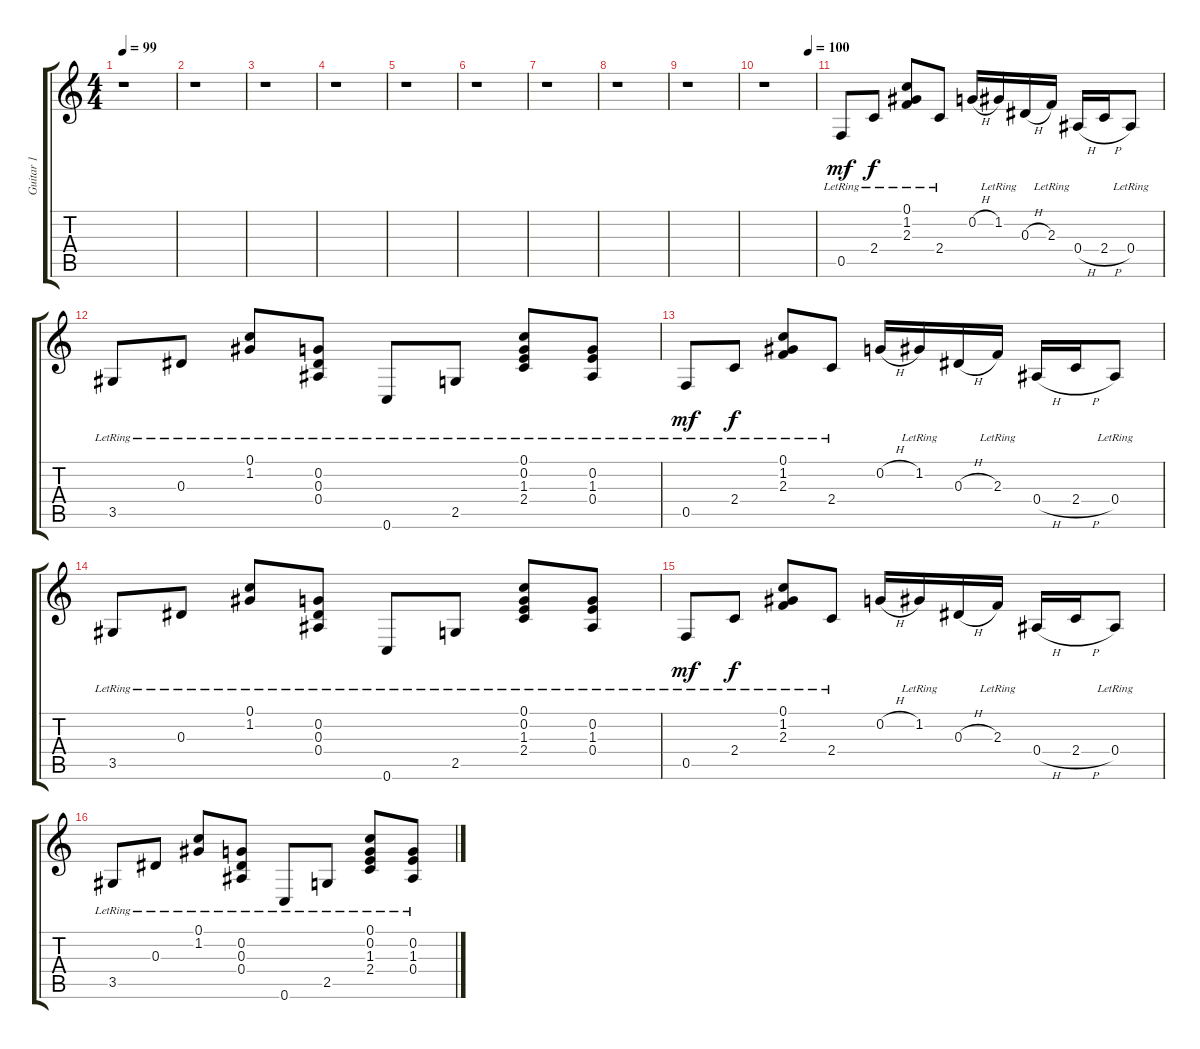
\track ("Guitar 1" "Guitar 1") {instrument acousticguitarsteel}
\staff {score tabs}
\tuning (C4 G3 Eb3 Bb2 F2 C2) {hide}
\ts (4 4)
\tempo 99
\clef g2
\ks c
r.1{dy f} |
r.1 |
r.1 |
r.1 |
r.1 |
r.1 |
r.1 |
r.1 |
r.1 |
\tempo (100 0.875)
r.1 |
0.5{lr}.8{dy mf} 2.4{lr}.8{dy f} (0.1{lr} 1.2{lr} 2.3{lr}).8 2.4{lr}.8 0.2{h}.16 1.2{lr}.16 0.3{h}.16 2.3{lr}.16 0.4{h}.16 2.4{h}.16 0.4{lr}.8 |
3.5{lr}.8 0.3{lr}.8 (0.1{lr} 1.2{lr}).8 (0.2{lr} 0.3{lr} 0.4{lr}).8 0.6{lr}.8 2.5{lr}.8 (0.1{lr} 0.2{lr} 1.3{lr} 2.4{lr}).8 (0.2{lr} 1.3{lr} 0.4{lr}).8 |
0.5{lr}.8{dy mf} 2.4{lr}.8{dy f} (0.1{lr} 1.2{lr} 2.3{lr}).8 2.4{lr}.8 0.2{h}.16 1.2{lr}.16 0.3{h}.16 2.3{lr}.16 0.4{h}.16 2.4{h}.16 0.4{lr}.8 |
3.5{lr}.8 0.3{lr}.8 (0.1{lr} 1.2{lr}).8 (0.2{lr} 0.3{lr} 0.4{lr}).8 0.6{lr}.8 2.5{lr}.8 (0.1{lr} 0.2{lr} 1.3{lr} 2.4{lr}).8 (0.2{lr} 1.3{lr} 0.4{lr}).8 |
0.5{lr}.8{dy mf} 2.4{lr}.8{dy f} (0.1{lr} 1.2{lr} 2.3{lr}).8 2.4{lr}.8 0.2{h}.16 1.2{lr}.16 0.3{h}.16 2.3{lr}.16 0.4{h}.16 2.4{h}.16 0.4{lr}.8 |
3.5{lr}.8 0.3{lr}.8 (0.1{lr} 1.2{lr}).8 (0.2{lr} 0.3{lr} 0.4{lr}).8 0.6{lr}.8 2.5{lr}.8 (0.1{lr} 0.2{lr} 1.3{lr} 2.4{lr}).8 (0.2{lr} 1.3{lr} 0.4{lr}).8
